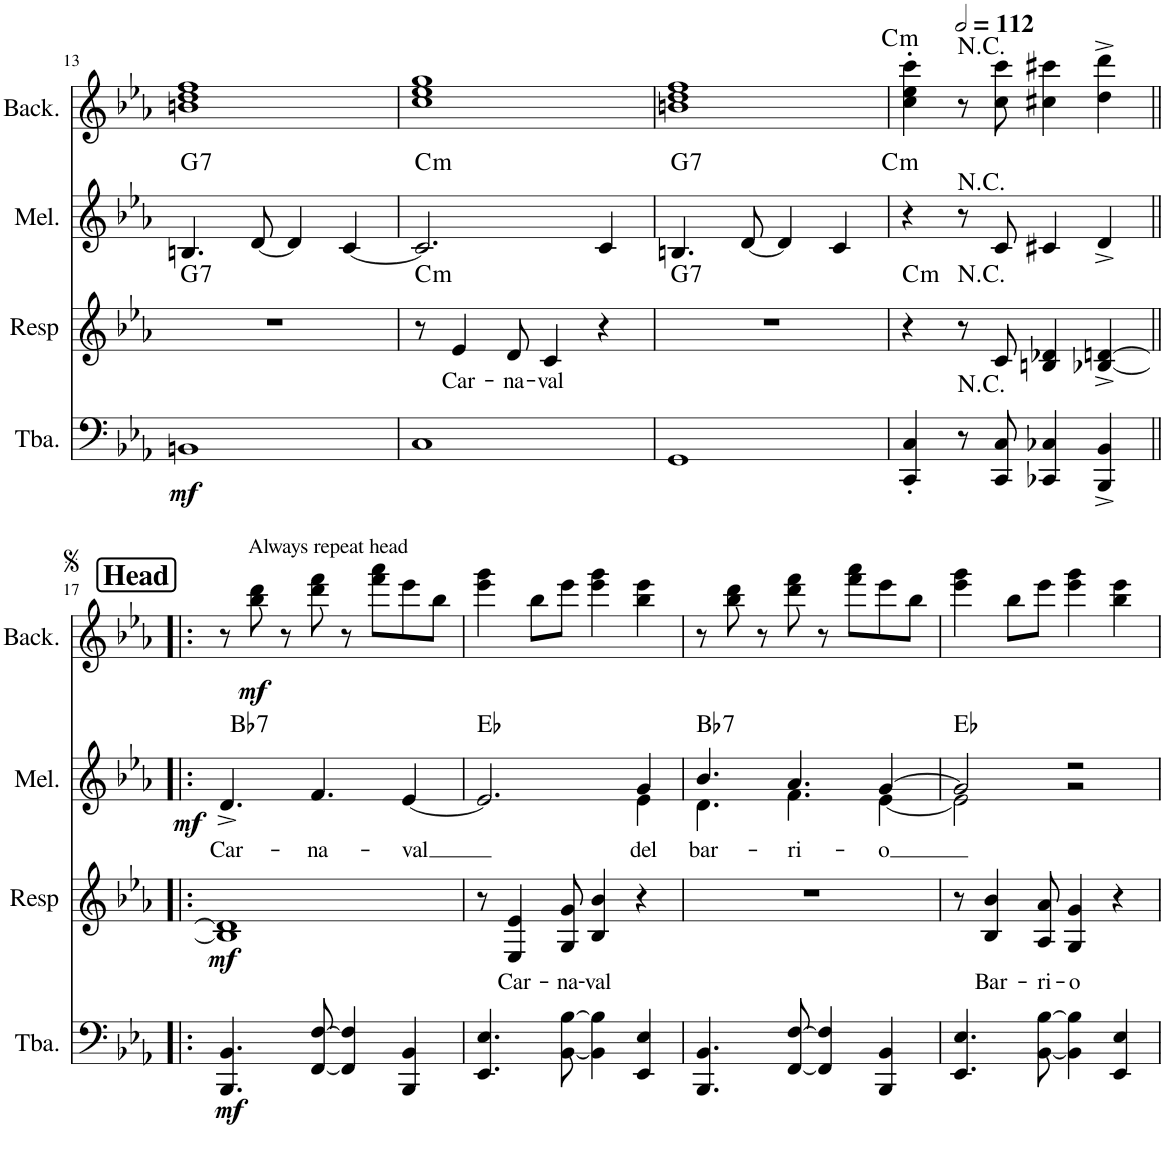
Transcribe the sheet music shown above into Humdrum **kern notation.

**kern	**dynam	**harte	**kern	**text	**dynam	**harte	**kern	**text	**dynam	**harte	**kern	**dynam	**harte
*part4	*part4	*part4	*part3	*part3	*part3	*part3	*part2	*part2	*part2	*part2	*part1	*part1	*part1
*staff4	*staff4	*	*staff3	*staff3	*staff3	*	*staff2	*staff2	*staff2	*	*staff1	*staff1	*
*I"Tuba	*	*	*I"Response	*	*	*	*I"Melody	*	*	*	*I"Backing Reeds	*	*
*I'Tba.	*	*	*I'Resp	*	*	*	*I'Mel.	*	*	*	*I'Back.	*	*
!!LO:PB:g=z
*clefF4	*	*	*clefG2	*	*	*	*clefG2	*	*	*	*clefG2	*	*
*	*	*	*ITrd5c9	*	*	*	*ITrd1c2	*	*	*	*	*	*
*k[b-e-a-]	*	*	*k[b-e-a-]	*	*	*	*k[b-e-a-]	*	*	*	*k[b-e-a-]	*	*
*M2/2	*	*	*M2/2	*	*	*	*M2/2	*	*	*	*M2/2	*	*
*met(c|)	*	*	*met(c|)	*	*	*	*met(c|)	*	*	*	*met(c|)	*	*
=13	=13	=13	=13	=13	=13	=13	=13	=13	=13	=13	=13	=13	=13
!	!LO:DY:b	!	!	!	!	!LO:H:kt=7	!	!	!	!LO:H:kt=7	!	!	!
1BBn	mf	.	1r	.	.	G:7	4.Bn/	.	.	G:7	1bn 1dd 1ff	.	.
.	.	.	.	.	.	.	[8d/	.	.	.	.	.	.
.	.	.	.	.	.	.	4d/]	.	.	.	.	.	.
.	.	.	.	.	.	.	[4c/	.	.	.	.	.	.
=14	=14	=14	=14	=14	=14	=14	=14	=14	=14	=14	=14	=14	=14
!	!	!	!	!	!	!LO:H:kt=m	!	!	!	!LO:H:kt=m	!	!	!
1C	.	.	8r	.	.	C:min	2.c/]	.	.	C:min	1cc 1ee- 1gg	.	.
!	!	!	!	!LO:LY:b	!	!	!	!	!	!	!	!	!
.	.	.	4e-/	Car-	.	.	.	.	.	.	.	.	.
!	!	!	!	!LO:LY:b	!	!	!	!	!	!	!	!	!
.	.	.	8d/	-na-	.	.	.	.	.	.	.	.	.
!	!	!	!	!LO:LY:b	!	!	!	!	!	!	!	!	!
.	.	.	4c/	-val	.	.	.	.	.	.	.	.	.
.	.	.	4r	.	.	.	4c/	.	.	.	.	.	.
=15	=15	=15	=15	=15	=15	=15	=15	=15	=15	=15	=15	=15	=15
!	!	!	!	!	!	!LO:H:kt=7	!	!	!	!LO:H:kt=7	!	!	!
1GG	.	.	1r	.	.	G:7	4.Bn/	.	.	G:7	1bn 1dd 1ff	.	.
.	.	.	.	.	.	.	[8d/	.	.	.	.	.	.
.	.	.	.	.	.	.	4d/]	.	.	.	.	.	.
.	.	.	.	.	.	.	4c/	.	.	.	.	.	.
=16	=16	=16	=16	=16	=16	=16	=16	=16	=16	=16	=16	=16	=16
*	*	*	*	*	*	*	*	*	*	*	*MM224	*	*
!	!	!	!	!	!	!LO:H:kt=m	!	!	!	!LO:H:kt=m	!	!	!LO:H:kt=m
4CC/' 4C/'	.	.	4r	.	.	C:min	4r	.	.	C:min	4cc\' 4ee-\' 4ccc\'	.	C:min
!	!	!LO:H:kt=N.C.	!	!	!	!LO:H:kt=N.C.	!	!	!	!LO:H:kt=N.C.	!	!	!LO:H:kt=N.C.
8r	.	N	8r	.	.	N	8r	.	.	N	8r	.	N
8CC/ 8C/	.	.	8c/	.	.	.	8c/	.	.	.	8cc\ 8ccc\	.	.
4CC-X/ 4C-X/	.	.	4Bn/ 4d-X/	.	.	.	4c#X/	.	.	.	4cc#X\ 4ccc#X\	.	.
4BBB-/^ 4BB-/^	.	.	[4B-X/^ [4dn/^	.	.	.	4d^/	.	.	.	4dd\^ 4ddd\^	.	.
!!LO:LB:g=z
!!LO:REH:place=s1:a:B:cj:fs=14:t=Head
=17!|:	=17!|:	=17!|:	=17!|:	=17!|:	=17!|:	=17!|:	=17!|:	=17!|:	=17!|:	=17!|:	=17!|:	=17!|:	=17!|:
!	!LO:DY:b	!	!	!	!LO:DY:b	!	!	!LO:LY:b	!LO:DY:b	!LO:H:kt=7	!	!	!
4.BBB-/ 4.BB-/	mf	.	1B-] 1d]	.	mf	.	4.d^/	Car-	mf	Bb:7	8r	.	.
!	!	!	!	!	!	!	!	!	!	!	!	!LO:DY:b	!
.	.	.	.	.	.	.	.	.	.	.	8bb-\ 8ddd\	mf	.
.	.	.	.	.	.	.	.	.	.	.	8r	.	.
!	!	!	!	!	!	!	!	!	!	!	!LO:TX:a:t=Always repeat head	!	!
!	!	!	!	!	!	!	!	!LO:LY:b	!	!	!	!	!
[8FF/ [8F/	.	.	.	.	.	.	4.f/	-na-	.	.	8ddd\ 8fff\	.	.
4FF/] 4F/]	.	.	.	.	.	.	.	.	.	.	8r	.	.
.	.	.	.	.	.	.	.	.	.	.	8fff\ 8aaa-\L	.	.
!	!	!	!	!	!	!	!	!LO:LY:b	!	!	!	!	!
4BBB-/ 4BB-/	.	.	.	.	.	.	[4e-/	-val	.	.	8eee-\	.	.
.	.	.	.	.	.	.	.	.	.	.	8bb-\J	.	.
=18	=18	=18	=18	=18	=18	=18	=18	=18	=18	=18	=18	=18	=18
*	*	*	*	*	*	*	*^	*	*	*	*	*	*
4.EE-/ 4.E-/	.	.	8r	.	.	.	2.e-/]	2.ryy	.	.	Eb:maj	4eee-\ 4ggg\	.	.
!	!	!	!	!LO:LY:b	!	!	!	!	!	!	!	!	!	!
.	.	.	4E-/ 4e-/	Car-	.	.	.	.	.	.	.	.	.	.
.	.	.	.	.	.	.	.	.	.	.	.	8bb-\L	.	.
!	!	!	!	!LO:LY:b	!	!	!	!	!	!	!	!	!	!
[8BB-\ [8B-\	.	.	8G/ 8g/	-na-	.	.	.	.	.	.	.	8eee-\J	.	.
!	!	!	!	!LO:LY:b	!	!	!	!	!	!	!	!	!	!
4BB-\] 4B-\]	.	.	4B-/ 4b-/	-val	.	.	.	.	.	.	.	4eee-\ 4ggg\	.	.
!	!	!	!	!	!	!	!	!	!LO:LY:b	!	!	!	!	!
4EE-/ 4E-/	.	.	4r	.	.	.	4g/	4e-\	del	.	.	4bb-\ 4eee-\	.	.
=19	=19	=19	=19	=19	=19	=19	=19	=19	=19	=19	=19	=19	=19	=19
!	!	!	!	!	!	!	!	!	!LO:LY:b	!	!LO:H:kt=7	!	!	!
4.BBB-/ 4.BB-/	.	.	1r	.	.	.	4.b-/	4.d\	bar-	.	Bb:7	8r	.	.
.	.	.	.	.	.	.	.	.	.	.	.	8bb-\ 8ddd\	.	.
.	.	.	.	.	.	.	.	.	.	.	.	8r	.	.
!	!	!	!	!	!	!	!	!	!LO:LY:b	!	!	!	!	!
[8FF/ [8F/	.	.	.	.	.	.	4.a-/	4.f\	ri-	.	.	8ddd\ 8fff\	.	.
4FF/] 4F/]	.	.	.	.	.	.	.	.	.	.	.	8r	.	.
.	.	.	.	.	.	.	.	.	.	.	.	8fff\ 8aaa-\L	.	.
!	!	!	!	!	!	!	!	!	!LO:LY:b	!	!	!	!	!
4BBB-/ 4BB-/	.	.	.	.	.	.	[4g/	[4e-\	-o	.	.	8eee-\	.	.
.	.	.	.	.	.	.	.	.	.	.	.	8bb-\J	.	.
=20	=20	=20	=20	=20	=20	=20	=20	=20	=20	=20	=20	=20	=20	=20
4.EE-/ 4.E-/	.	.	8r	.	.	.	2g/]	2e-\]	.	.	Eb:maj	4eee-\ 4ggg\	.	.
!	!	!	!	!LO:LY:b	!	!	!	!	!	!	!	!	!	!
.	.	.	4B-/ 4b-/	Bar-	.	.	.	.	.	.	.	.	.	.
.	.	.	.	.	.	.	.	.	.	.	.	8bb-\L	.	.
!	!	!	!	!LO:LY:b	!	!	!	!	!	!	!	!	!	!
[8BB-\ [8B-\	.	.	8A-/ 8a-/	-ri-	.	.	.	.	.	.	.	8eee-\J	.	.
!	!	!	!	!LO:LY:b	!	!	!	!	!	!	!	!	!	!
4BB-\] 4B-\]	.	.	4G/ 4g/	-o	.	.	2r	2r	.	.	.	4eee-\ 4ggg\	.	.
4EE-/ 4E-/	.	.	4r	.	.	.	.	.	.	.	.	4bb-\ 4eee-\	.	.
*	*	*	*	*	*	*	*v	*v	*	*	*	*	*	*
=	=	=	=	=	=	=	=	=	=	=	=	=	=
*-	*-	*-	*-	*-	*-	*-	*-	*-	*-	*-	*-	*-	*-
